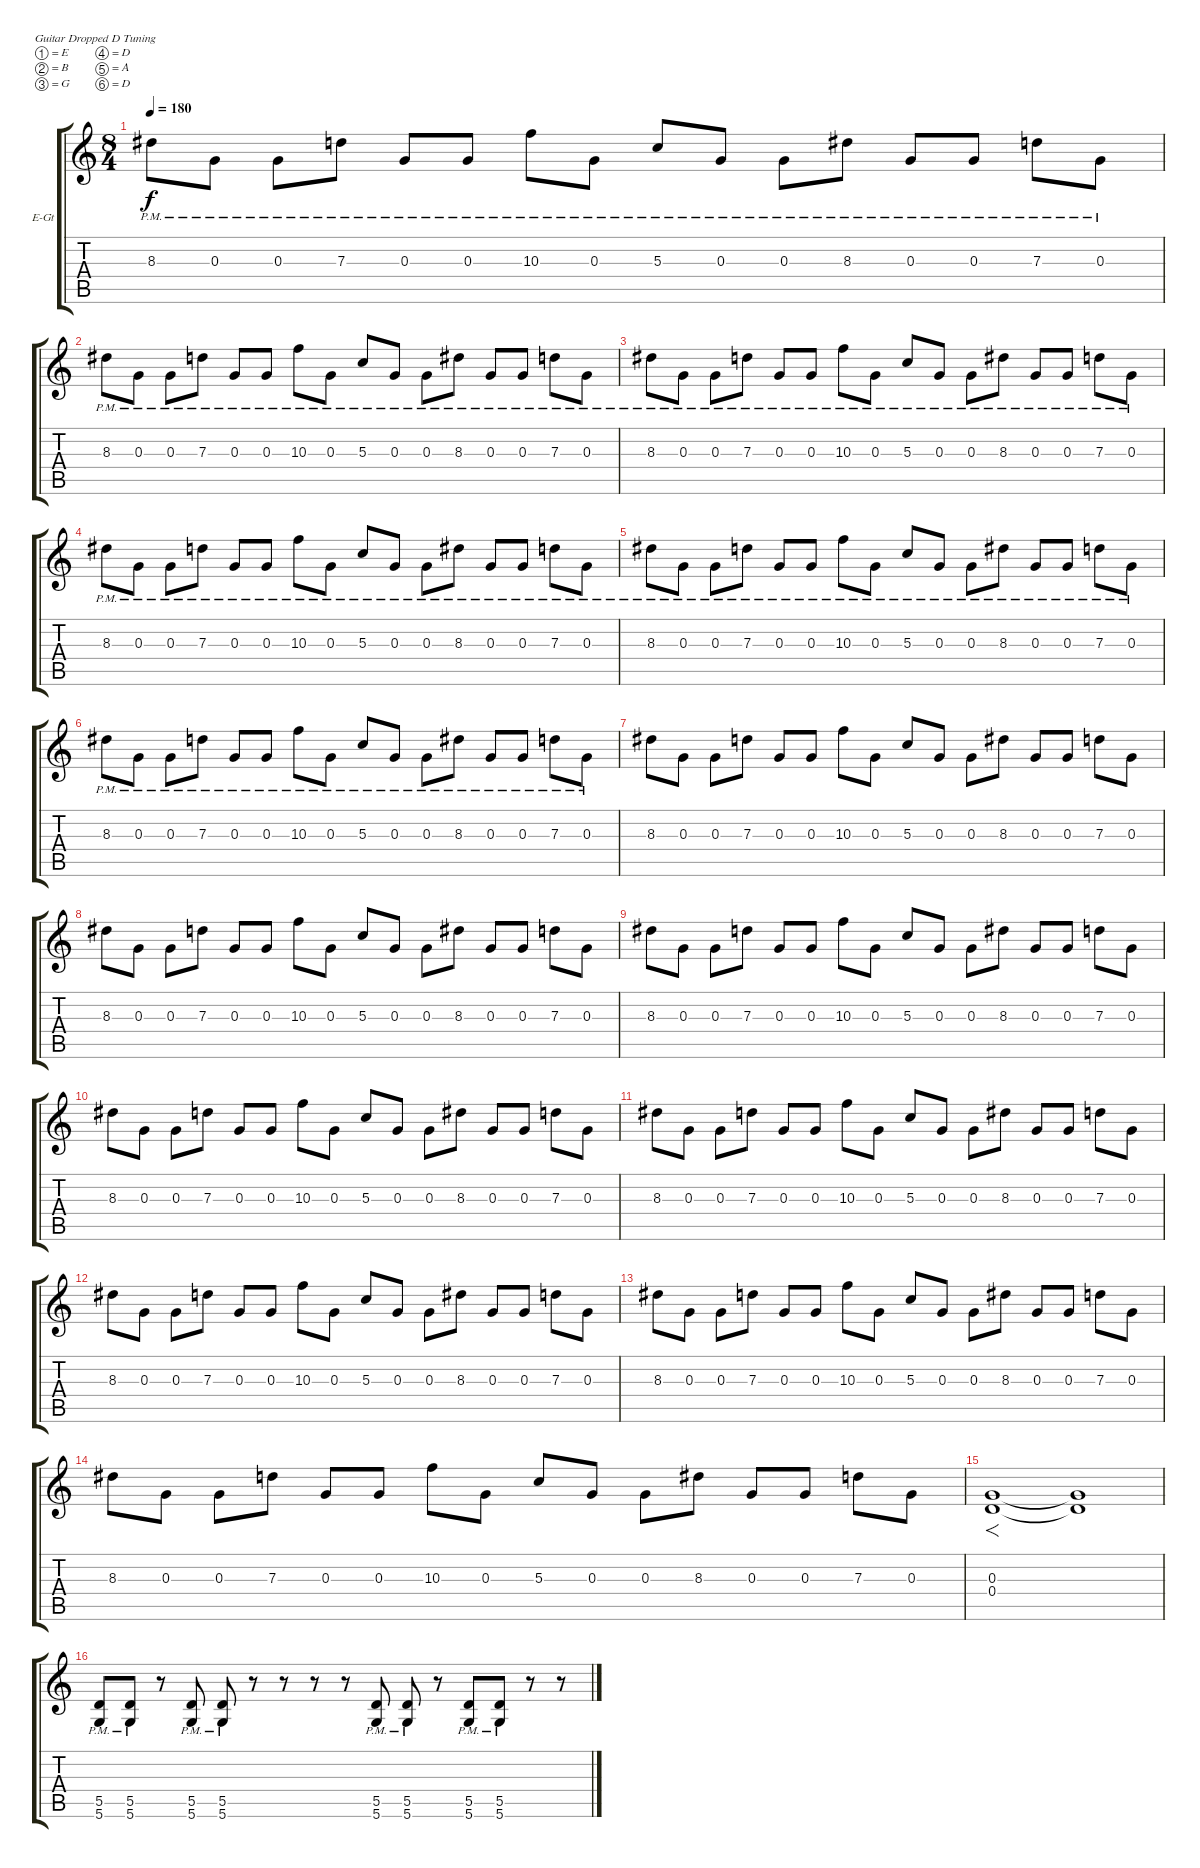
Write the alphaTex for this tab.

\defaultSystemsLayout 4
\bracketExtendMode groupsimilarinstruments
\firstSystemTrackNameOrientation horizontal
\otherSystemsTrackNameOrientation horizontal
\track ("Electric Guitar" "E-Gt") {instrument distortionguitar}
\staff {score tabs}
\tuning (E4 B3 G3 D3 A2 D2)
\ts (8 4)
\tempo 180
\clef g2
\ks c
8.3{pm}.8{dy f instrument distortionguitar} 0.3{pm}.8 0.3{pm}.8 7.3{pm}.8 0.3{pm}.8 0.3{pm}.8 10.3{pm}.8 0.3{pm}.8 5.3{pm}.8 0.3{pm}.8 0.3{pm}.8 8.3{pm}.8 0.3{pm}.8 0.3{pm}.8 7.3{pm}.8 0.3{pm}.8 |
8.3{pm}.8 0.3{pm}.8 0.3{pm}.8 7.3{pm}.8 0.3{pm}.8 0.3{pm}.8 10.3{pm}.8 0.3{pm}.8 5.3{pm}.8 0.3{pm}.8 0.3{pm}.8 8.3{pm}.8 0.3{pm}.8 0.3{pm}.8 7.3{pm}.8 0.3{pm}.8 |
8.3{pm}.8 0.3{pm}.8 0.3{pm}.8 7.3{pm}.8 0.3{pm}.8 0.3{pm}.8 10.3{pm}.8 0.3{pm}.8 5.3{pm}.8 0.3{pm}.8 0.3{pm}.8 8.3{pm}.8 0.3{pm}.8 0.3{pm}.8 7.3{pm}.8 0.3{pm}.8 |
8.3{pm}.8 0.3{pm}.8 0.3{pm}.8 7.3{pm}.8 0.3{pm}.8 0.3{pm}.8 10.3{pm}.8 0.3{pm}.8 5.3{pm}.8 0.3{pm}.8 0.3{pm}.8 8.3{pm}.8 0.3{pm}.8 0.3{pm}.8 7.3{pm}.8 0.3{pm}.8 |
8.3{pm}.8 0.3{pm}.8 0.3{pm}.8 7.3{pm}.8 0.3{pm}.8 0.3{pm}.8 10.3{pm}.8 0.3{pm}.8 5.3{pm}.8 0.3{pm}.8 0.3{pm}.8 8.3{pm}.8 0.3{pm}.8 0.3{pm}.8 7.3{pm}.8 0.3{pm}.8 |
8.3{pm}.8 0.3{pm}.8 0.3{pm}.8 7.3{pm}.8 0.3{pm}.8 0.3{pm}.8 10.3{pm}.8 0.3{pm}.8 5.3{pm}.8 0.3{pm}.8 0.3{pm}.8 8.3{pm}.8 0.3{pm}.8 0.3{pm}.8 7.3{pm}.8 0.3{pm}.8 |
8.3.8 0.3.8 0.3.8 7.3.8 0.3.8 0.3.8 10.3.8 0.3.8 5.3.8 0.3.8 0.3.8 8.3.8 0.3.8 0.3.8 7.3.8 0.3.8 |
8.3.8 0.3.8 0.3.8 7.3.8 0.3.8 0.3.8 10.3.8 0.3.8 5.3.8 0.3.8 0.3.8 8.3.8 0.3.8 0.3.8 7.3.8 0.3.8 |
8.3.8 0.3.8 0.3.8 7.3.8 0.3.8 0.3.8 10.3.8 0.3.8 5.3.8 0.3.8 0.3.8 8.3.8 0.3.8 0.3.8 7.3.8 0.3.8 |
8.3.8 0.3.8 0.3.8 7.3.8 0.3.8 0.3.8 10.3.8 0.3.8 5.3.8 0.3.8 0.3.8 8.3.8 0.3.8 0.3.8 7.3.8 0.3.8 |
8.3.8 0.3.8 0.3.8 7.3.8 0.3.8 0.3.8 10.3.8 0.3.8 5.3.8 0.3.8 0.3.8 8.3.8 0.3.8 0.3.8 7.3.8 0.3.8 |
8.3.8 0.3.8 0.3.8 7.3.8 0.3.8 0.3.8 10.3.8 0.3.8 5.3.8 0.3.8 0.3.8 8.3.8 0.3.8 0.3.8 7.3.8 0.3.8 |
8.3.8 0.3.8 0.3.8 7.3.8 0.3.8 0.3.8 10.3.8 0.3.8 5.3.8 0.3.8 0.3.8 8.3.8 0.3.8 0.3.8 7.3.8 0.3.8 |
8.3.8 0.3.8 0.3.8 7.3.8 0.3.8 0.3.8 10.3.8 0.3.8 5.3.8 0.3.8 0.3.8 8.3.8 0.3.8 0.3.8 7.3.8 0.3.8 |
(0.3 0.4).1{f} (0.3{t} 0.4{t}).1 |
(5.6{pm} 5.5{pm}).8 (5.5{pm} 5.6).8 r.8 (5.6{pm} 5.5{pm}).8 (5.6{pm} 5.5{pm}).8 r.8 r.8 r.8 r.8 (5.6{pm} 5.5{pm}).8 (5.5{pm} 5.6{pm}).8 r.8 (5.6{pm} 5.5{pm}).8 (5.5{pm} 5.6).8 r.8 r.8
